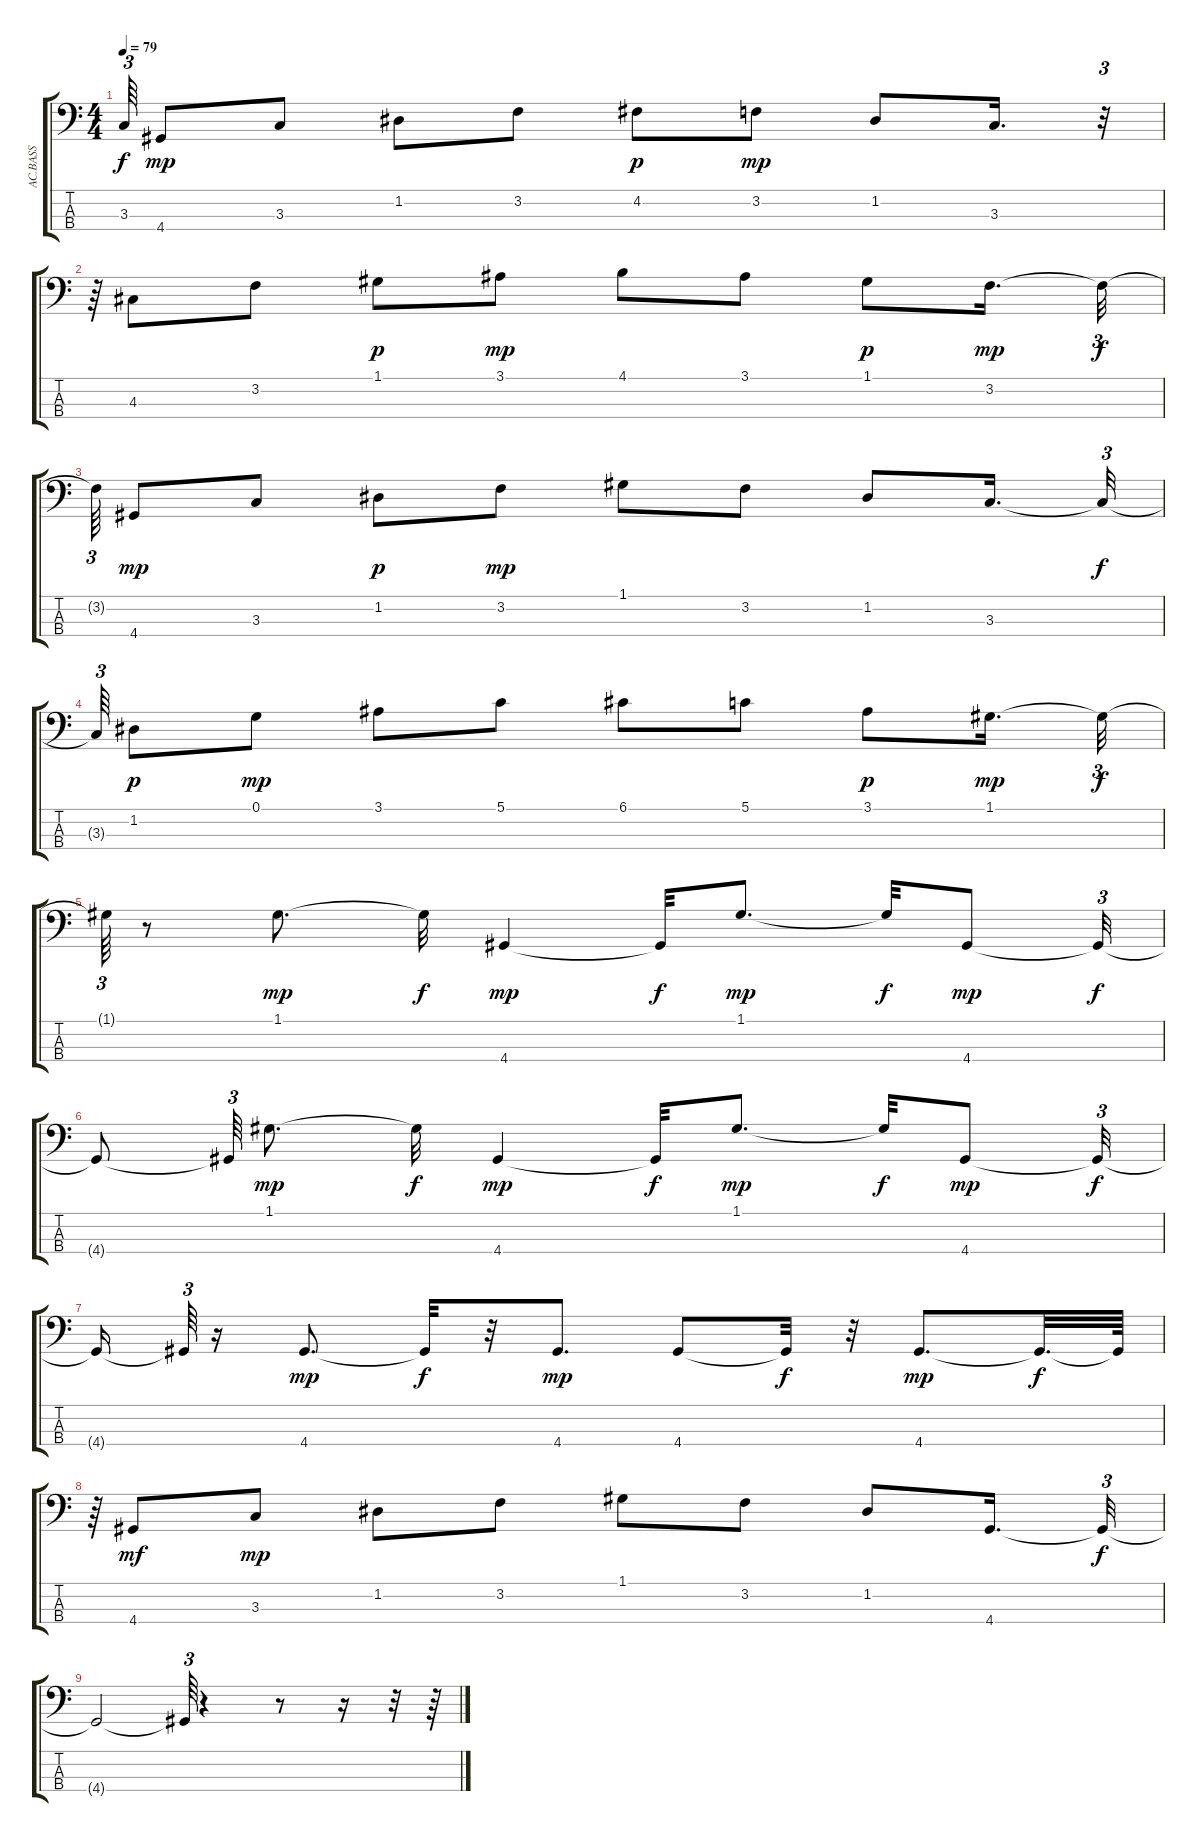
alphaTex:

\track ("AC.BASS" "AC.BASS") {instrument acousticbass}
\staff {score tabs}
\tuning (G2 D2 A1 E1) {hide}
\ts (4 4)
\tempo 79
\clef f4
\ks c
3.3{t}.64{tu (3 2) dy f} 4.4.8{dy mp} 3.3.8 1.2.8 3.2.8 4.2.8{dy p} 3.2.8{dy mp} 1.2.8 3.3.16{d} r.32{tu (3 2)} |
r.64{tu (3 2)} 4.3.8 3.2.8 1.1.8{dy p} 3.1.8{dy mp} 4.1.8 3.1.8 1.1.8{dy p} 3.2.16{d dy mp} 3.2{t}.32{tu (3 2) dy f} |
3.2{t}.64{tu (3 2)} 4.4.8{dy mp} 3.3.8 1.2.8{dy p} 3.2.8{dy mp} 1.1.8 3.2.8 1.2.8 3.3.16{d} 3.3{t}.32{tu (3 2) dy f} |
3.3{t}.64{tu (3 2)} 1.2.8{dy p} 0.1.8{dy mp} 3.1.8 5.1.8 6.1.8 5.1.8 3.1.8{dy p} 1.1.16{d dy mp} 1.1{t}.32{tu (3 2) dy f} |
1.1{t}.64{tu (3 2)} r.8 1.1.8{d dy mp} 1.1{t}.32{dy f} 4.4.4{dy mp} 4.4{t}.32{dy f} 1.1.8{d dy mp} 1.1{t}.32{dy f} 4.4.8{dy mp} 4.4{t}.32{tu (3 2) dy f} |
4.4{t}.8 4.4{t}.64{tu (3 2)} 1.1.8{d dy mp} 1.1{t}.32{dy f} 4.4.4{dy mp} 4.4{t}.32{dy f} 1.1.8{d dy mp} 1.1{t}.32{dy f} 4.4.8{dy mp} 4.4{t}.32{tu (3 2) dy f} |
4.4{t}.16 4.4{t}.64{tu (3 2)} r.16 4.4.8{d dy mp} 4.4{t}.32{dy f} r.32 4.4.8{d dy mp} 4.4.8 4.4{t}.32{dy f} r.32 4.4.8{d dy mp} 4.4{t}.32{d dy f} 4.4{t}.64 |
r.64{tu (3 2)} 4.4.8{dy mf} 3.3.8{dy mp} 1.2.8 3.2.8 1.1.8 3.2.8 1.2.8 4.4.16{d} 4.4{t}.32{tu (3 2) dy f} |
4.4{t}.2 4.4{t}.64{tu (3 2)} r.4 r.8 r.16 r.32 r.64
